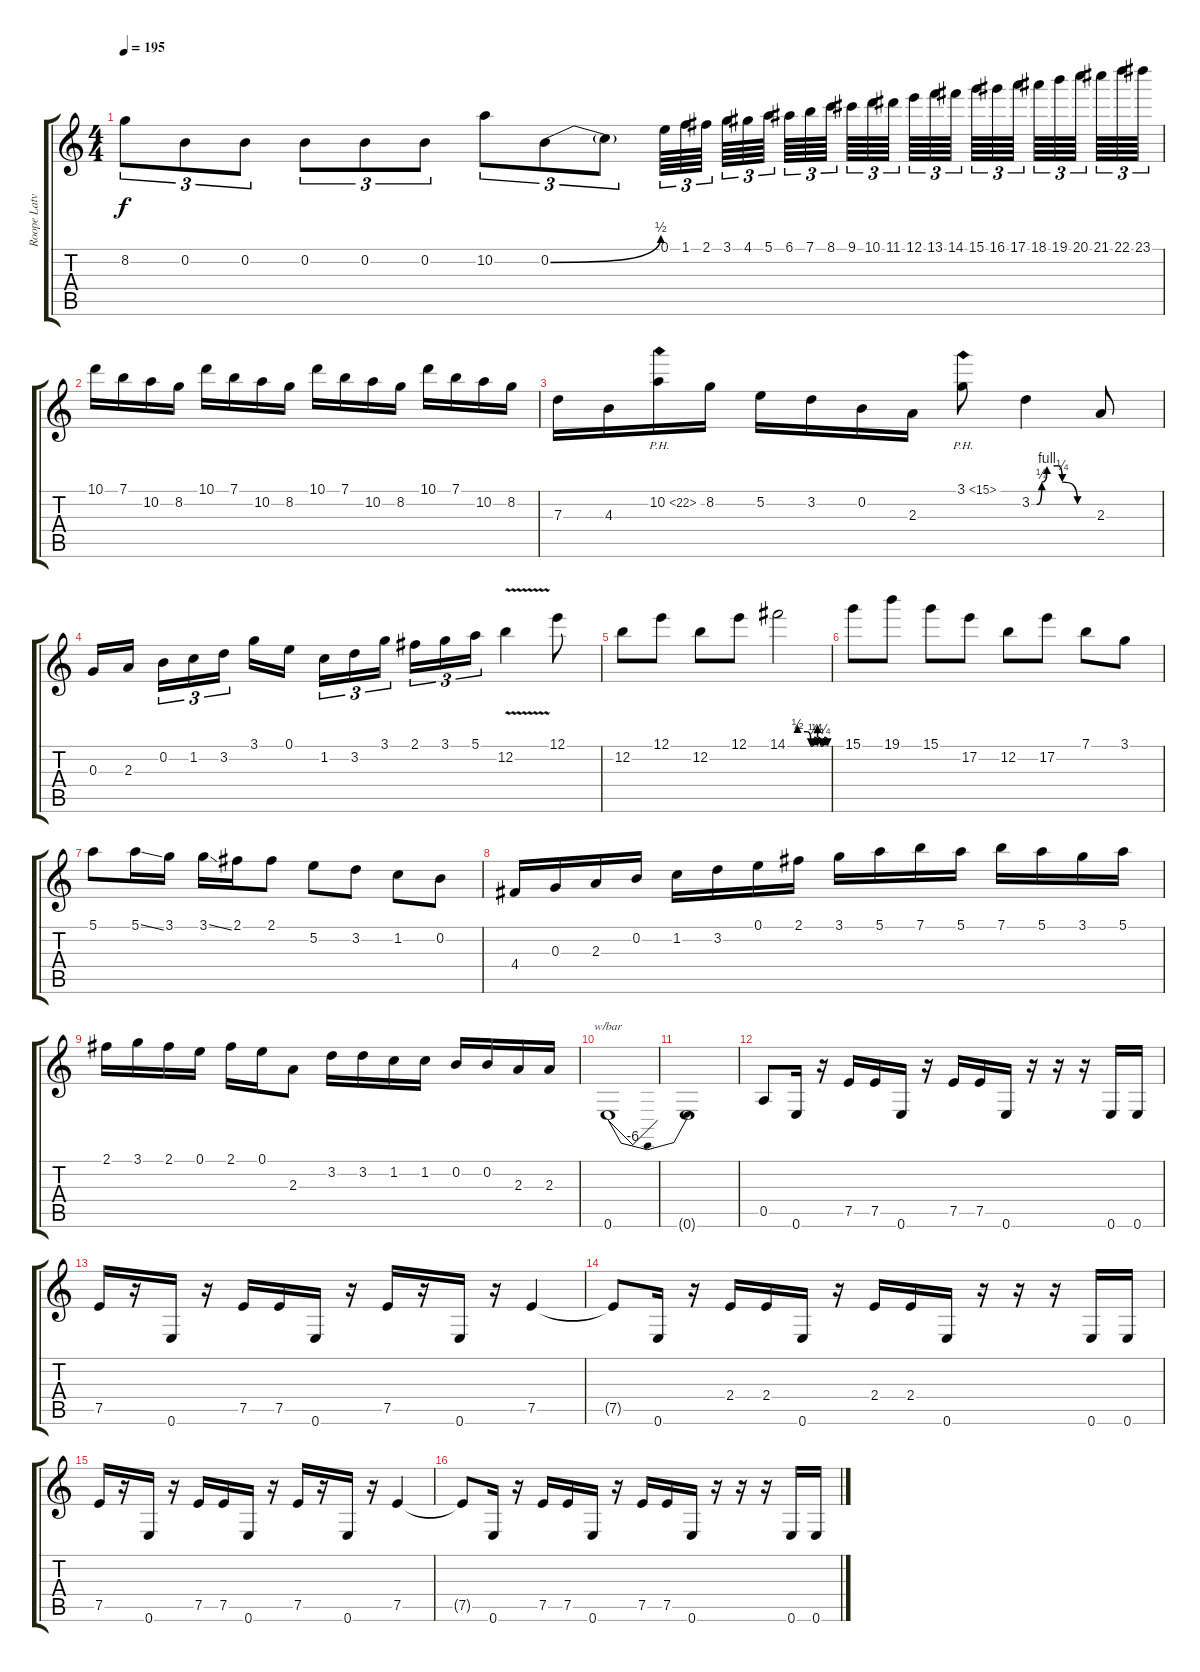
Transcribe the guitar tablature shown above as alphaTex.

\track ("Roope Latvala" "Roope Latv") {instrument distortionguitar}
\staff {score tabs}
\tuning (E4 B3 G3 D3 A2 E2) {hide}
\ts (4 4)
\tempo 195
\clef g2
\ks c
8.2.8{tu (3 2) dy f} 0.2.8{tu (3 2)} 0.2.8{tu (3 2)} 0.2.8{tu (3 2)} 0.2.8{tu (3 2)} 0.2.8{tu (3 2)} 10.2.8{tu (3 2)} 0.2{be (bend 0 0 60 2)}.8{tu (3 2)} 0.2{t}.8{tu (3 2)} 0.1.64{tu (3 2)} 1.1.64{tu (3 2)} 2.1.64{tu (3 2)} 3.1.64{tu (3 2)} 4.1.64{tu (3 2)} 5.1.64{tu (3 2)} 6.1.64{tu (3 2)} 7.1.64{tu (3 2)} 8.1.64{tu (3 2)} 9.1.64{tu (3 2)} 10.1.64{tu (3 2)} 11.1.64{tu (3 2)} 12.1.64{tu (3 2)} 13.1.64{tu (3 2)} 14.1.64{tu (3 2)} 15.1.64{tu (3 2)} 16.1.64{tu (3 2)} 17.1.64{tu (3 2)} 18.1.64{tu (3 2)} 19.1.64{tu (3 2)} 20.1.64{tu (3 2)} 21.1.64{tu (3 2)} 22.1.64{tu (3 2)} 23.1.64{tu (3 2)} |
10.1.16 7.1.16 10.2.16 8.2.16 10.1.16 7.1.16 10.2.16 8.2.16 10.1.16 7.1.16 10.2.16 8.2.16 10.1.16 7.1.16 10.2.16 8.2.16 |
7.3.16 4.3.16 10.2{ph 12}.16 8.2.16 5.2.16 3.2.16 0.2.16 2.3.16 3.1{ph 12}.8 3.2{be (custom 0 0 5 0 10 1 15 4 25 4 30 1 45 0 60 0)}.4 2.3.8 |
0.3.16 2.3.16 0.2.16{tu (3 2)} 1.2.16{tu (3 2)} 3.2.16{tu (3 2)} 3.1.16 0.1.16 1.2.16{tu (3 2)} 3.2.16{tu (3 2)} 3.1.16{tu (3 2)} 2.1.16{tu (3 2)} 3.1.16{tu (3 2)} 5.1.16{tu (3 2)} 12.2{v}.4 12.1.8 |
12.2.8 12.1.8 12.2.8 12.1.8 14.1{be (custom 0 0 10 0 15 0 15 2 30 2 35 0 40 1 45 0 45 1 50 0 55 1 60 0)}.2 |
15.1.8 19.1.8 15.1.8 17.2.8 12.2.8 17.2.8 7.1.8 3.1.8 |
5.1.8 5.1{ss}.16 3.1.16 3.1{ss}.16 2.1.16 2.1.8 5.2.8 3.2.8 1.2.8 0.2.8 |
4.4.16 0.3.16 2.3.16 0.2.16 1.2.16 3.2.16 0.1.16 2.1.16 3.1.16 5.1.16 7.1.16 5.1.16 7.1.16 5.1.16 3.1.16 5.1.16 |
2.1.16 3.1.16 2.1.16 0.1.16 2.1.16 0.1.16 2.3.8 3.2.16 3.2.16 1.2.16 1.2.16 0.2.16 0.2.16 2.3.16 2.3.16 |
0.6.1{tbe (dip default 0 0 30 -24 60 0)} |
0.6{t}.1 |
0.5.8 0.6.16 r.16 7.5.16 7.5.16 0.6.16 r.16 7.5.16 7.5.16 0.6.16 r.16 r.16 r.16 0.6.16 0.6.16 |
7.5.16 r.16 0.6.16 r.16 7.5.16 7.5.16 0.6.16 r.16 7.5.16 r.16 0.6.16 r.16 7.5.4 |
7.5{t}.8 0.6.16 r.16 2.4.16 2.4.16 0.6.16 r.16 2.4.16 2.4.16 0.6.16 r.16 r.16 r.16 0.6.16 0.6.16 |
7.5.16 r.16 0.6.16 r.16 7.5.16 7.5.16 0.6.16 r.16 7.5.16 r.16 0.6.16 r.16 7.5.4 |
7.5{t}.8 0.6.16 r.16 7.5.16 7.5.16 0.6.16 r.16 7.5.16 7.5.16 0.6.16 r.16 r.16 r.16 0.6.16 0.6.16
